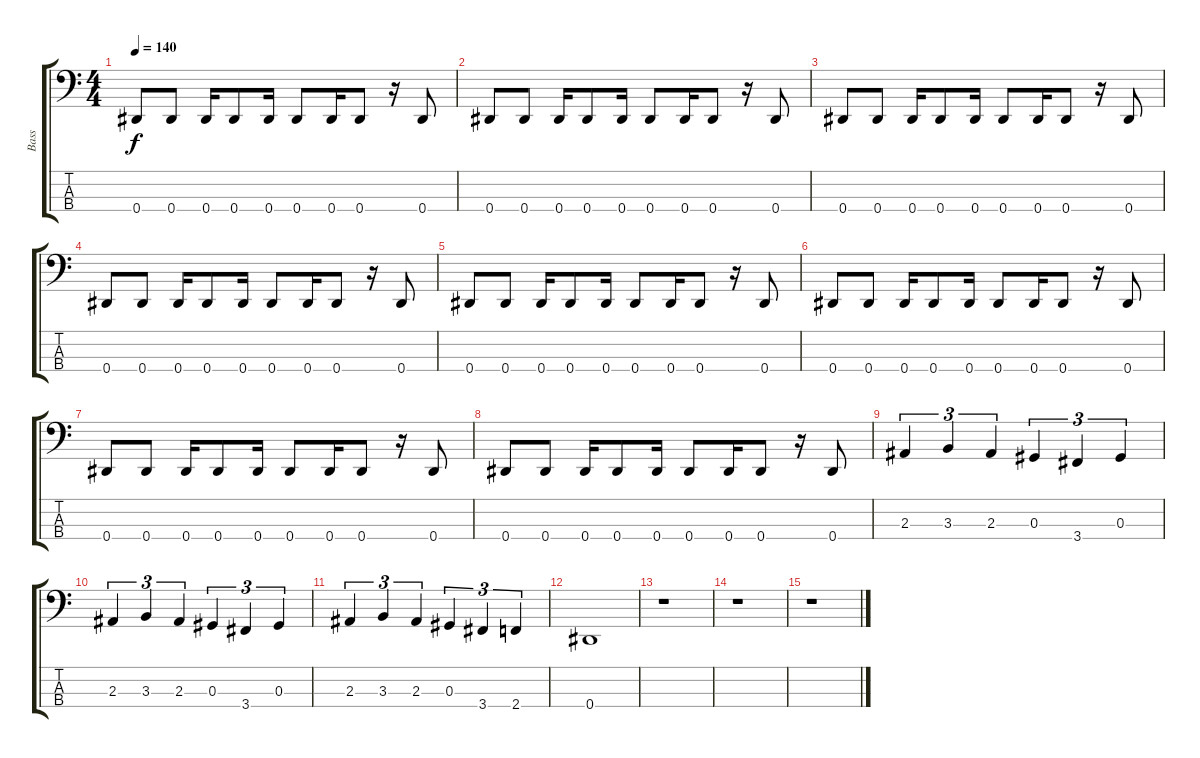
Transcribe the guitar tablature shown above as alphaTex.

\track ("Bass" "Bass") {instrument electricbasspick}
\staff {score tabs}
\tuning (Gb2 Db2 Ab1 Eb1) {hide}
\ts (4 4)
\tempo 140
\clef f4
\ks c
0.4.8{dy f} 0.4.8 0.4.16 0.4.8 0.4.16 0.4.8 0.4.16 0.4.8 r.16 0.4.8 |
0.4.8 0.4.8 0.4.16 0.4.8 0.4.16 0.4.8 0.4.16 0.4.8 r.16 0.4.8 |
0.4.8 0.4.8 0.4.16 0.4.8 0.4.16 0.4.8 0.4.16 0.4.8 r.16 0.4.8 |
0.4.8 0.4.8 0.4.16 0.4.8 0.4.16 0.4.8 0.4.16 0.4.8 r.16 0.4.8 |
0.4.8 0.4.8 0.4.16 0.4.8 0.4.16 0.4.8 0.4.16 0.4.8 r.16 0.4.8 |
0.4.8 0.4.8 0.4.16 0.4.8 0.4.16 0.4.8 0.4.16 0.4.8 r.16 0.4.8 |
0.4.8 0.4.8 0.4.16 0.4.8 0.4.16 0.4.8 0.4.16 0.4.8 r.16 0.4.8 |
0.4.8 0.4.8 0.4.16 0.4.8 0.4.16 0.4.8 0.4.16 0.4.8 r.16 0.4.8 |
2.3.4{tu (3 2)} 3.3.4{tu (3 2)} 2.3.4{tu (3 2)} 0.3.4{tu (3 2)} 3.4.4{tu (3 2)} 0.3.4{tu (3 2)} |
2.3.4{tu (3 2)} 3.3.4{tu (3 2)} 2.3.4{tu (3 2)} 0.3.4{tu (3 2)} 3.4.4{tu (3 2)} 0.3.4{tu (3 2)} |
2.3.4{tu (3 2)} 3.3.4{tu (3 2)} 2.3.4{tu (3 2)} 0.3.4{tu (3 2)} 3.4.4{tu (3 2)} 2.4.4{tu (3 2)} |
0.4.1 |
r.1 |
r.1 |
r.1
